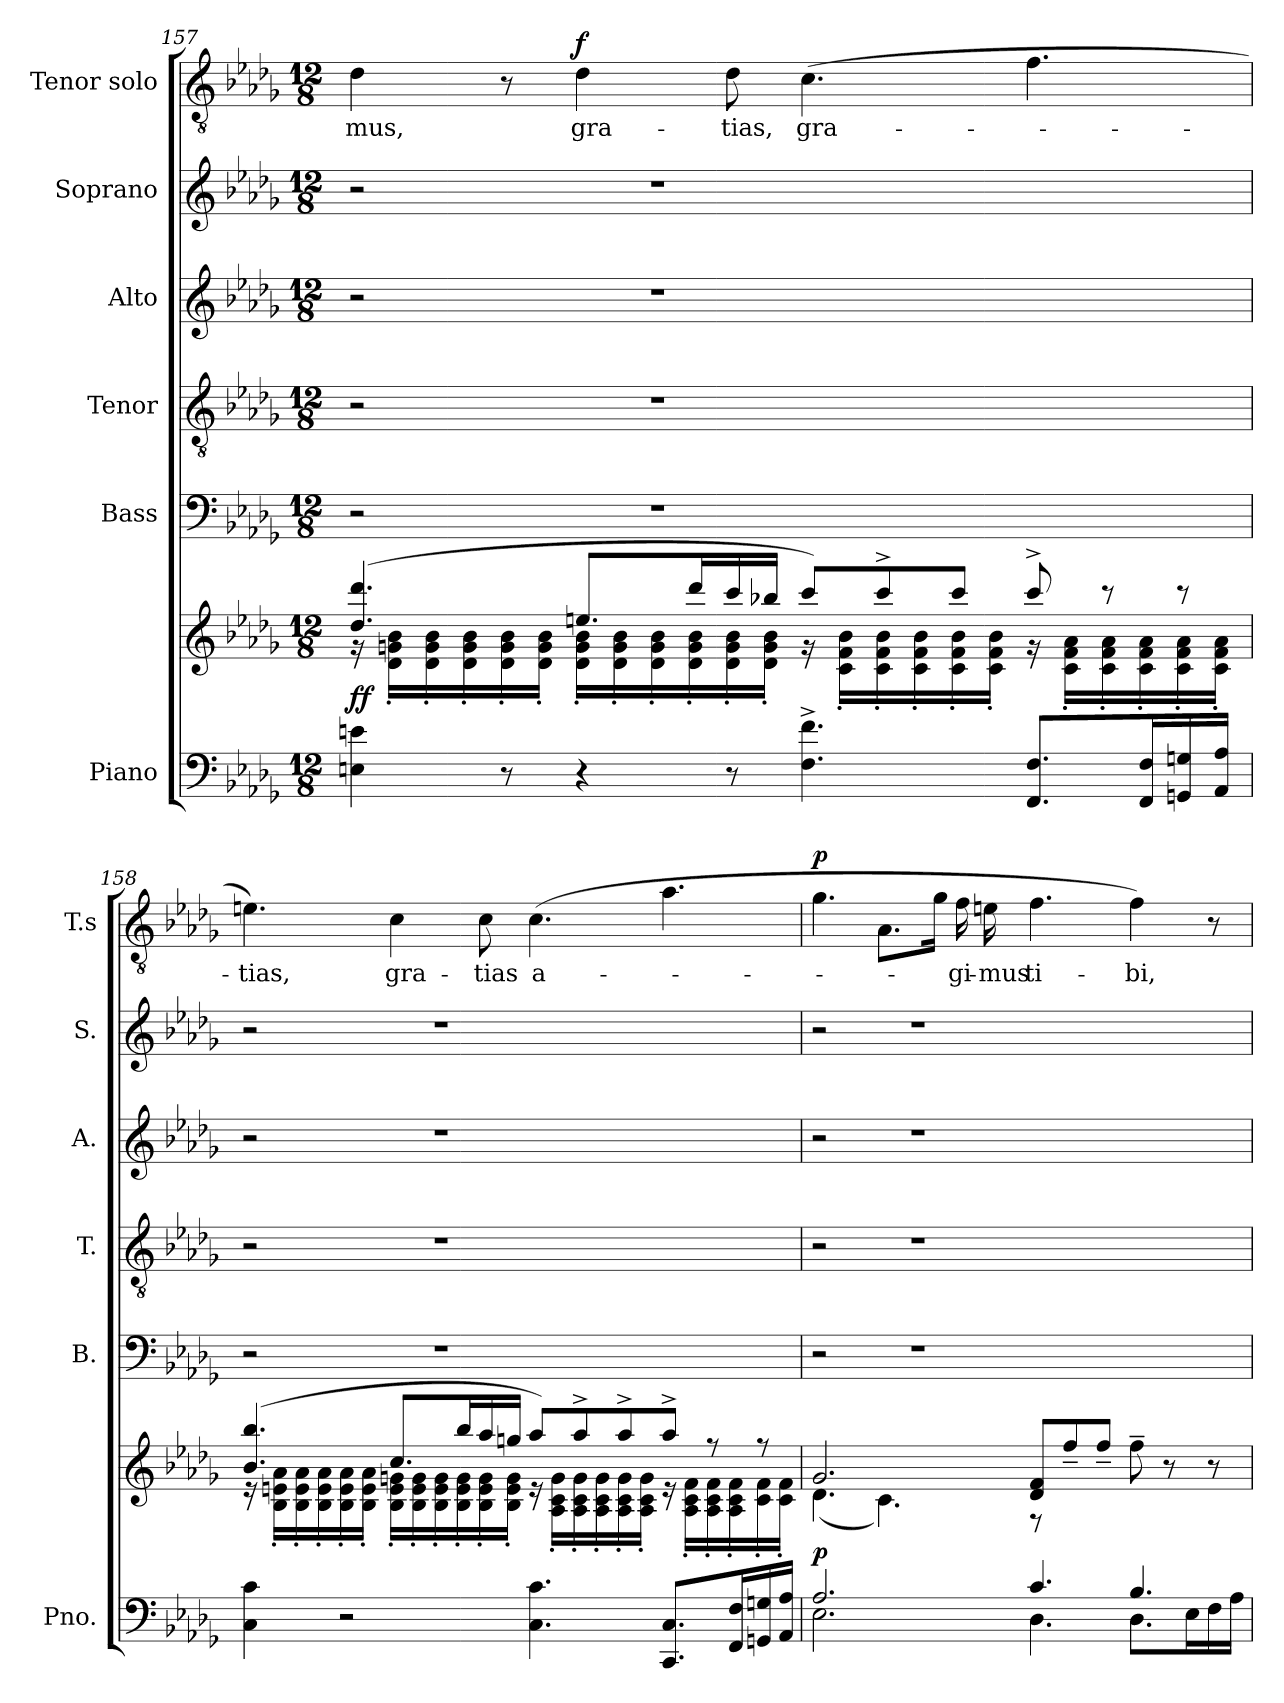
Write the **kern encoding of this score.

**kern	**kern	**dynam	**kern	**kern	**kern	**kern	**kern	**text	**dynam
*part6	*part6	*part6	*part5	*part4	*part3	*part2	*part1	*part1	*part1
*staff7	*staff6	*staff6/7	*staff5	*staff4	*staff3	*staff2	*staff1	*staff1	*staff1
*I"Piano	*	*	*I"Bass	*I"Tenor	*I"Alto	*I"Soprano	*I"Tenor solo	*	*
*I'Pno.	*	*	*I'B.	*I'T.	*I'A.	*I'S.	*I'T.s	*	*
!!LO:LB:g=z
*clefF4	*clefG2	*	*clefF4	*clefGv2	*clefG2	*clefG2	*clefGv2	*	*
*k[b-e-a-d-g-]	*k[b-e-a-d-g-]	*	*k[b-e-a-d-g-]	*k[b-e-a-d-g-]	*k[b-e-a-d-g-]	*k[b-e-a-d-g-]	*k[b-e-a-d-g-]	*	*
*M12/8	*M12/8	*	*M12/8	*M12/8	*M12/8	*M12/8	*M12/8	*	*
=157	=157	=157	=157	=157	=157	=157	=157	=157	=157
*	*^	*	*	*	*	*	*	*	*
!	!	!	!LO:DY:a=2	!	!	!	!	!	!LO:LY:b	!
4En\ 4en\	(>4.dd-/ 4.ddd-/	16r	ff	2r	2r	2r	2r	4d-\	-mus,	.
.	.	16d-\' 16gn\' 16b-\'LL	.	.	.	.	.	.	.	.
.	.	16d-\' 16g\' 16b-\'	.	.	.	.	.	.	.	.
.	.	16d-\' 16g\' 16b-\'	.	.	.	.	.	.	.	.
8r	.	16d-\' 16g\' 16b-\'	.	.	.	.	.	8r	.	.
.	.	16d-\' 16g\' 16b-\'JJ	.	.	.	.	.	.	.	.
!	!	!	!	!	!	!	!	!	!LO:LY:b	!LO:DY:a
4r	8.een/L	16d-\' 16g\' 16b-\'LL	.	.	.	.	.	4d-\	gra-	f
.	.	16d-\' 16g\' 16b-\'	.	.	.	.	.	.	.	.
.	.	16d-\' 16g\' 16b-\'	.	1r	1r	1r	1r	.	.	.
.	16ddd-/L	16d-\' 16g\' 16b-\'	.	.	.	.	.	.	.	.
!	!	!	!	!	!	!	!	!	!LO:LY:b	!
8r	16ccc/	16d-\' 16g\' 16b-\'	.	.	.	.	.	8d-\	-tias,	.
.	16bb-X/JJ	16d-\' 16g\' 16b-\'JJ	.	.	.	.	.	.	.	.
!	!	!	!	!	!	!	!	!	!LO:LY:b	!
4.F\^ 4.f\^	8ccc/L)	16r	.	.	.	.	.	(>4.c\	gra-	.
.	.	16c\' 16f\' 16b-\'LL	.	.	.	.	.	.	.	.
.	8ccc^/	16c\' 16f\' 16b-\'	.	.	.	.	.	.	.	.
.	.	16c\' 16f\' 16b-\'	.	.	.	.	.	.	.	.
.	8ccc/J	16c\' 16f\' 16b-\'	.	.	.	.	.	.	.	.
.	.	16c\' 16f\' 16b-\'JJ	.	.	.	.	.	.	.	.
8.FF/ 8.F/L	8ccc^/	16r	.	.	.	.	.	4.f\	.	.
.	.	16c\' 16f\' 16a-\'LL	.	.	.	.	.	.	.	.
.	8r	16c\' 16f\' 16a-\'	.	.	.	.	.	.	.	.
16FF/ 16F/L	.	16c\' 16f\' 16a-\'	.	.	.	.	.	.	.	.
16GGn/ 16Gn/	8r	16c\' 16f\' 16a-\'	.	.	.	.	.	.	.	.
16AA-/ 16A-/JJ	.	16c\' 16f\' 16a-\'JJ	.	.	.	.	.	.	.	.
!!LO:LB:g=z
=158	=158	=158	=158	=158	=158	=158	=158	=158	=158	=158
!	!	!	!	!	!	!	!	!	!LO:LY:b	!
4C\ 4c\	(>4.b-/ 4.bb-/	16r	.	2r	2r	2r	2r	4.en\)	-tias,	.
.	.	16B-\' 16en\' 16a-\'LL	.	.	.	.	.	.	.	.
.	.	16B-\' 16e\' 16a-\'	.	.	.	.	.	.	.	.
.	.	16B-\' 16e\' 16a-\'	.	.	.	.	.	.	.	.
2r	.	16B-\' 16e\' 16a-\'	.	.	.	.	.	.	.	.
.	.	16B-\' 16e\' 16a-\'JJ	.	.	.	.	.	.	.	.
!	!	!	!	!	!	!	!	!	!LO:LY:b	!
.	8.cc/L	16B-\' 16e\' 16gn\'LL	.	.	.	.	.	4c\	gra-	.
.	.	16B-\' 16e\' 16g\'	.	.	.	.	.	.	.	.
.	.	16B-\' 16e\' 16g\'	.	1r	1r	1r	1r	.	.	.
.	16bb-/L	16B-\' 16e\' 16g\'	.	.	.	.	.	.	.	.
!	!	!	!	!	!	!	!	!	!LO:LY:b	!
.	16aa-/	16B-\' 16e\' 16g\'	.	.	.	.	.	8c\	-tias	.
.	16ggn/JJ	16B-\' 16e\' 16g\'JJ	.	.	.	.	.	.	.	.
!	!	!	!	!	!	!	!	!	!LO:LY:b	!
4.C\ 4.c\	8aa-/L)	16r	.	.	.	.	.	(>4.c\	a-	.
.	.	16A-\' 16c\' 16g\'LL	.	.	.	.	.	.	.	.
.	8aa-^/	16A-\' 16c\' 16g\'	.	.	.	.	.	.	.	.
.	.	16A-\' 16c\' 16g\'	.	.	.	.	.	.	.	.
.	8aa-^/	16A-\' 16c\' 16g\'	.	.	.	.	.	.	.	.
.	.	16A-\' 16c\' 16g\'JJ	.	.	.	.	.	.	.	.
8.CC/ 8.C/L	8aa-^/J	16r	.	.	.	.	.	4.a-\	.	.
.	.	16A-\' 16c\' 16f\'LL	.	.	.	.	.	.	.	.
.	8r	16A-\' 16c\' 16f\'	.	.	.	.	.	.	.	.
16FF/ 16F/L	.	16A-\' 16c\' 16f\'	.	.	.	.	.	.	.	.
16GGn/ 16Gn/	8r	16c\' 16f\'	.	.	.	.	.	.	.	.
16AA-/ 16A-/JJ	.	16c\' 16f\'JJ	.	.	.	.	.	.	.	.
=159	=159	=159	=159	=159	=159	=159	=159	=159	=159	=159
*^	*	*	*	*	*	*	*	*	*	*
!	!	!	!	!LO:DY:a=2	!	!	!	!	!	!	!LO:DY:a
2.A-/	2.E-\	2.g-/	(<4.d-\	p	2r	2r	2r	2r	4.g-\	.	p
.	.	.	4.c\)	.	.	.	.	.	8.A-\L	.	.
.	.	.	.	.	1r	1r	1r	1r	.	.	.
.	.	.	.	.	.	.	.	.	16g-\Jk	.	.
!	!	!	!	!	!	!	!	!	!	!LO:LY:b	!
.	.	.	.	.	.	.	.	.	16f\	-gi-	.
!	!	!	!	!	!	!	!	!	!	!LO:LY:b	!
.	.	.	.	.	.	.	.	.	16en\	-mus	.
!	!	!	!	!	!	!	!	!	!	!LO:LY:b	!
4.c/	4.D-\	8d-/ 8f/L	8r	.	.	.	.	.	4.f\	ti-	.
.	.	8ff~/	8ryy	.	.	.	.	.	.	.	.
.	.	8ff~/J	2ryy	.	.	.	.	.	.	.	.
!	!	!	!	!	!	!	!	!	!	!LO:LY:b	!
4.B-/	8.D-\L	8ff~\	.	.	.	.	.	.	4f\)	-bi,	.
.	.	8r	.	.	.	.	.	.	.	.	.
.	16E-\L	.	.	.	.	.	.	.	.	.	.
.	16F\	8r	.	.	.	.	.	.	8r	.	.
.	16A-\JJ	.	.	.	.	.	.	.	.	.	.
*v	*v	*	*	*	*	*	*	*	*	*	*
*	*v	*v	*	*	*	*	*	*	*	*
=	=	=	=	=	=	=	=	=	=
*-	*-	*-	*-	*-	*-	*-	*-	*-	*-
